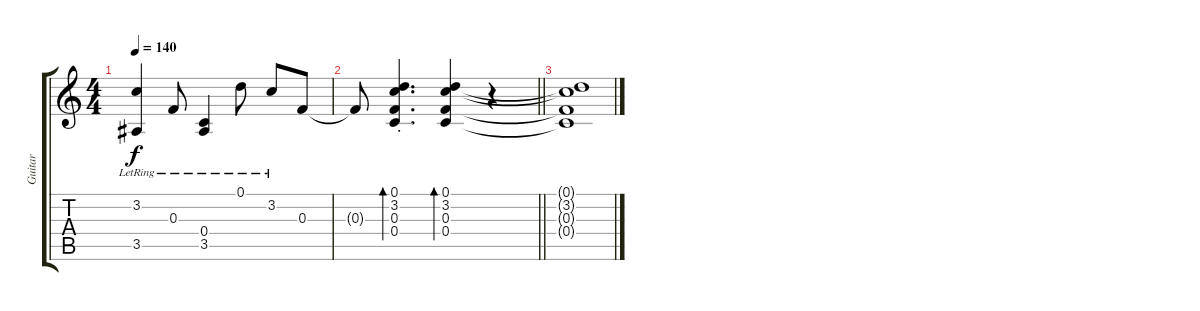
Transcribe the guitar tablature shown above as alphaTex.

\track ("Guitar" "Guitar") {instrument acousticguitarsteel}
\staff {score tabs}
\tuning (D4 A3 F3 C3 G2 D2) {hide}
\ts (4 4)
\tempo 140
\clef g2
\ks c
(3.2{lr} 3.5{lr}).4{dy f} 0.3{lr}.8 (0.4{lr} 3.5{lr}).4 0.1{lr}.8 3.2{lr}.8 0.3.8 |
\barLineRight lightlight
0.3{t}.8 (0.1{st} 3.2{st} 0.3{st} 0.4{st}).4{d bd 60} (0.1 3.2 0.3 0.4).4{bd 60} r.4 |
(0.1{t} 3.2{t} 0.3{t} 0.4{t}).1
